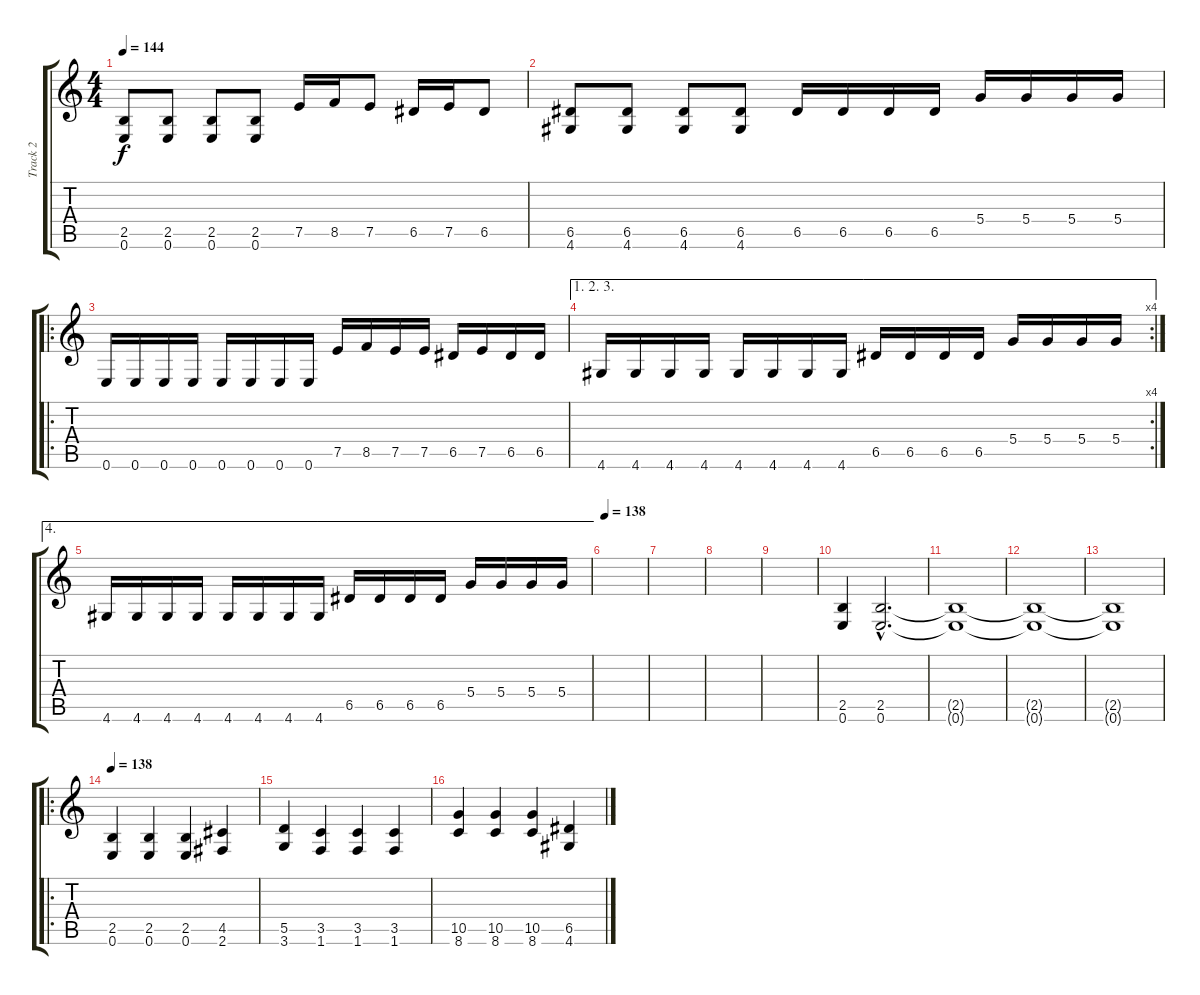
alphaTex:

\track ("Track 2" "Track 2") {instrument distortionguitar}
\staff {score tabs}
\tuning (E4 B3 G3 D3 A2 E2) {hide}
\ts (4 4)
\tempo 144
\clef g2
\ks c
(2.5 0.6).8{dy f} (2.5 0.6).8 (2.5 0.6).8 (2.5 0.6).8 7.5.16 8.5.16 7.5.8 6.5.16 7.5.16 6.5.8 |
(6.5 4.6).8 (6.5 4.6).8 (6.5 4.6).8 (6.5 4.6).8 6.5.16 6.5.16 6.5.16 6.5.16 5.4.16 5.4.16 5.4.16 5.4.16 |
\ro
0.6.16 0.6.16 0.6.16 0.6.16 0.6.16 0.6.16 0.6.16 0.6.16 7.5.16 8.5.16 7.5.16 7.5.16 6.5.16 7.5.16 6.5.16 6.5.16 |
\ae (1 2 3)
\rc 4
4.6.16 4.6.16 4.6.16 4.6.16 4.6.16 4.6.16 4.6.16 4.6.16 6.5.16 6.5.16 6.5.16 6.5.16 5.4.16 5.4.16 5.4.16 5.4.16 |
\ae 4
4.6.16 4.6.16 4.6.16 4.6.16 4.6.16 4.6.16 4.6.16 4.6.16 6.5.16 6.5.16 6.5.16 6.5.16 5.4.16 5.4.16 5.4.16 5.4.16 |
\tempo 138
|
|
|
|
(2.5 0.6).4 (2.5{hac} 0.6{hac}).2{d volume 11} |
(2.5{t} 0.6{t}).1 |
(2.5{t} 0.6{t}).1{volume 0} |
(2.5{t} 0.6{t}).1 |
\ro
\tempo 138
(2.5 0.6).4{volume 14} (2.5 0.6).4 (2.5 0.6).4 (4.5 2.6).4 |
(5.5 3.6).4 (3.5 1.6).4 (3.5 1.6).4 (3.5 1.6).4 |
(10.5 8.6).4 (10.5 8.6).4 (10.5 8.6).4 (6.5 4.6).4
